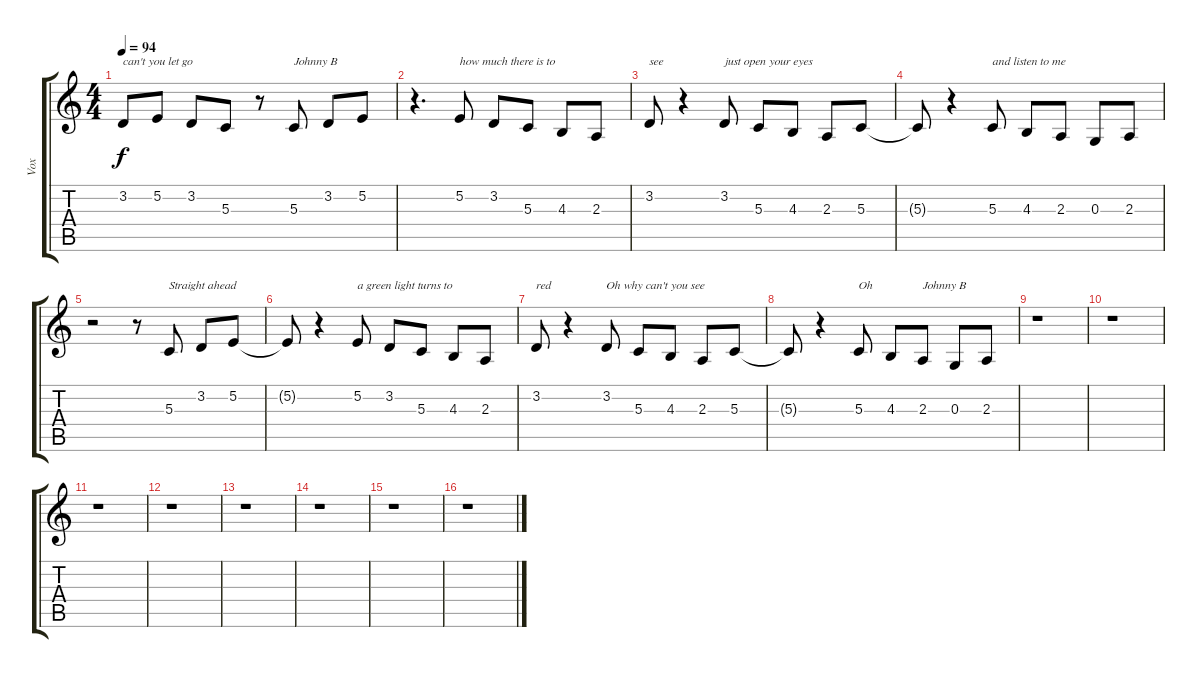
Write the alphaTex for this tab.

\track ("Vox" "Vox") {instrument violin}
\staff {score tabs}
\tuning (E4 B3 G3 D3 A2 E2) {hide}
\ts (4 4)
\tempo 94
\clef g2
\ks c
3.2.8{txt "can't you let go" dy f} 5.2.8 3.2.8 5.3.8 r.8 5.3.8{txt "Johnny B"} 3.2.8 5.2.8 |
r.4{d} 5.2.8{txt "how much there is to"} 3.2.8 5.3.8 4.3.8 2.3.8 |
3.2.8{txt "see"} r.4 3.2.8{txt "just open your eyes"} 5.3.8 4.3.8 2.3.8 5.3.8 |
5.3{t}.8 r.4 5.3.8{txt "and listen to me"} 4.3.8 2.3.8 0.3.8 2.3.8 |
r.2 r.8 5.3.8{txt "Straight ahead"} 3.2.8 5.2.8 |
5.2{t}.8 r.4 5.2.8{txt "a green light turns to"} 3.2.8 5.3.8 4.3.8 2.3.8 |
3.2.8{txt "red"} r.4 3.2.8{txt "Oh why can't you see"} 5.3.8 4.3.8 2.3.8 5.3.8 |
5.3{t}.8 r.4 5.3.8{txt "Oh"} 4.3.8 2.3.8{txt "Johnny B"} 0.3.8 2.3.8 |
r.1 |
r.1 |
r.1 |
r.1 |
r.1 |
r.1 |
r.1 |
r.1
